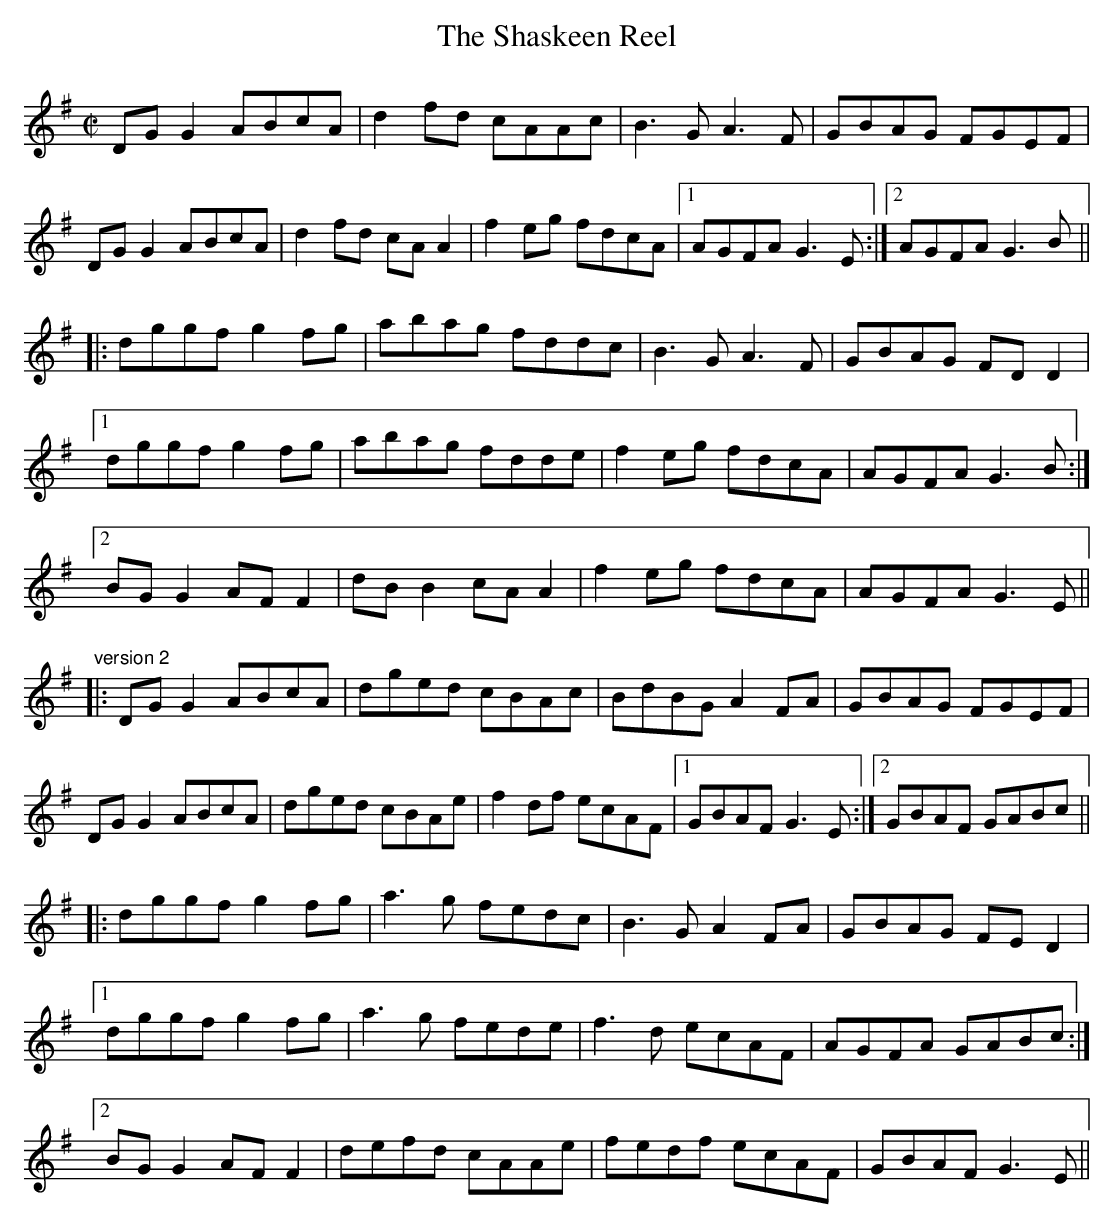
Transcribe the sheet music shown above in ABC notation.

X:1
T:Shaskeen Reel, The
M:C|
K:G
DGG2 ABcA|d2fd cAAc|B3G A3F|GBAG FGEF|
DGG2 ABcA|d2fd cAA2|f2eg fdcA|1 AGFA G3E:|2 AGFA G3B||
|:dggf g2fg|abag fddc|B3G A3F|GBAG FDD2|
[1 dggf g2fg|abag fdde|f2eg fdcA|AGFA G3B:|
[2 BGG2 AFF2|dBB2 cAA2|f2eg fdcA|AGFA G3E||
"version 2"
|:DGG2 ABcA|dged cBAc|BdBG A2FA|GBAG FGEF|
DGG2 ABcA|dged cBAe|f2df ecAF|1 GBAF G3E:|2 GBAF GABc||
|:dggf g2fg|a3g fedc|B3G A2FA|GBAG FED2|
[1 dggf g2fg|a3g fede|f3d ecAF|AGFA GABc:|
[2 BGG2 AFF2|defd cAAe|fedf ecAF|GBAF G3E||
